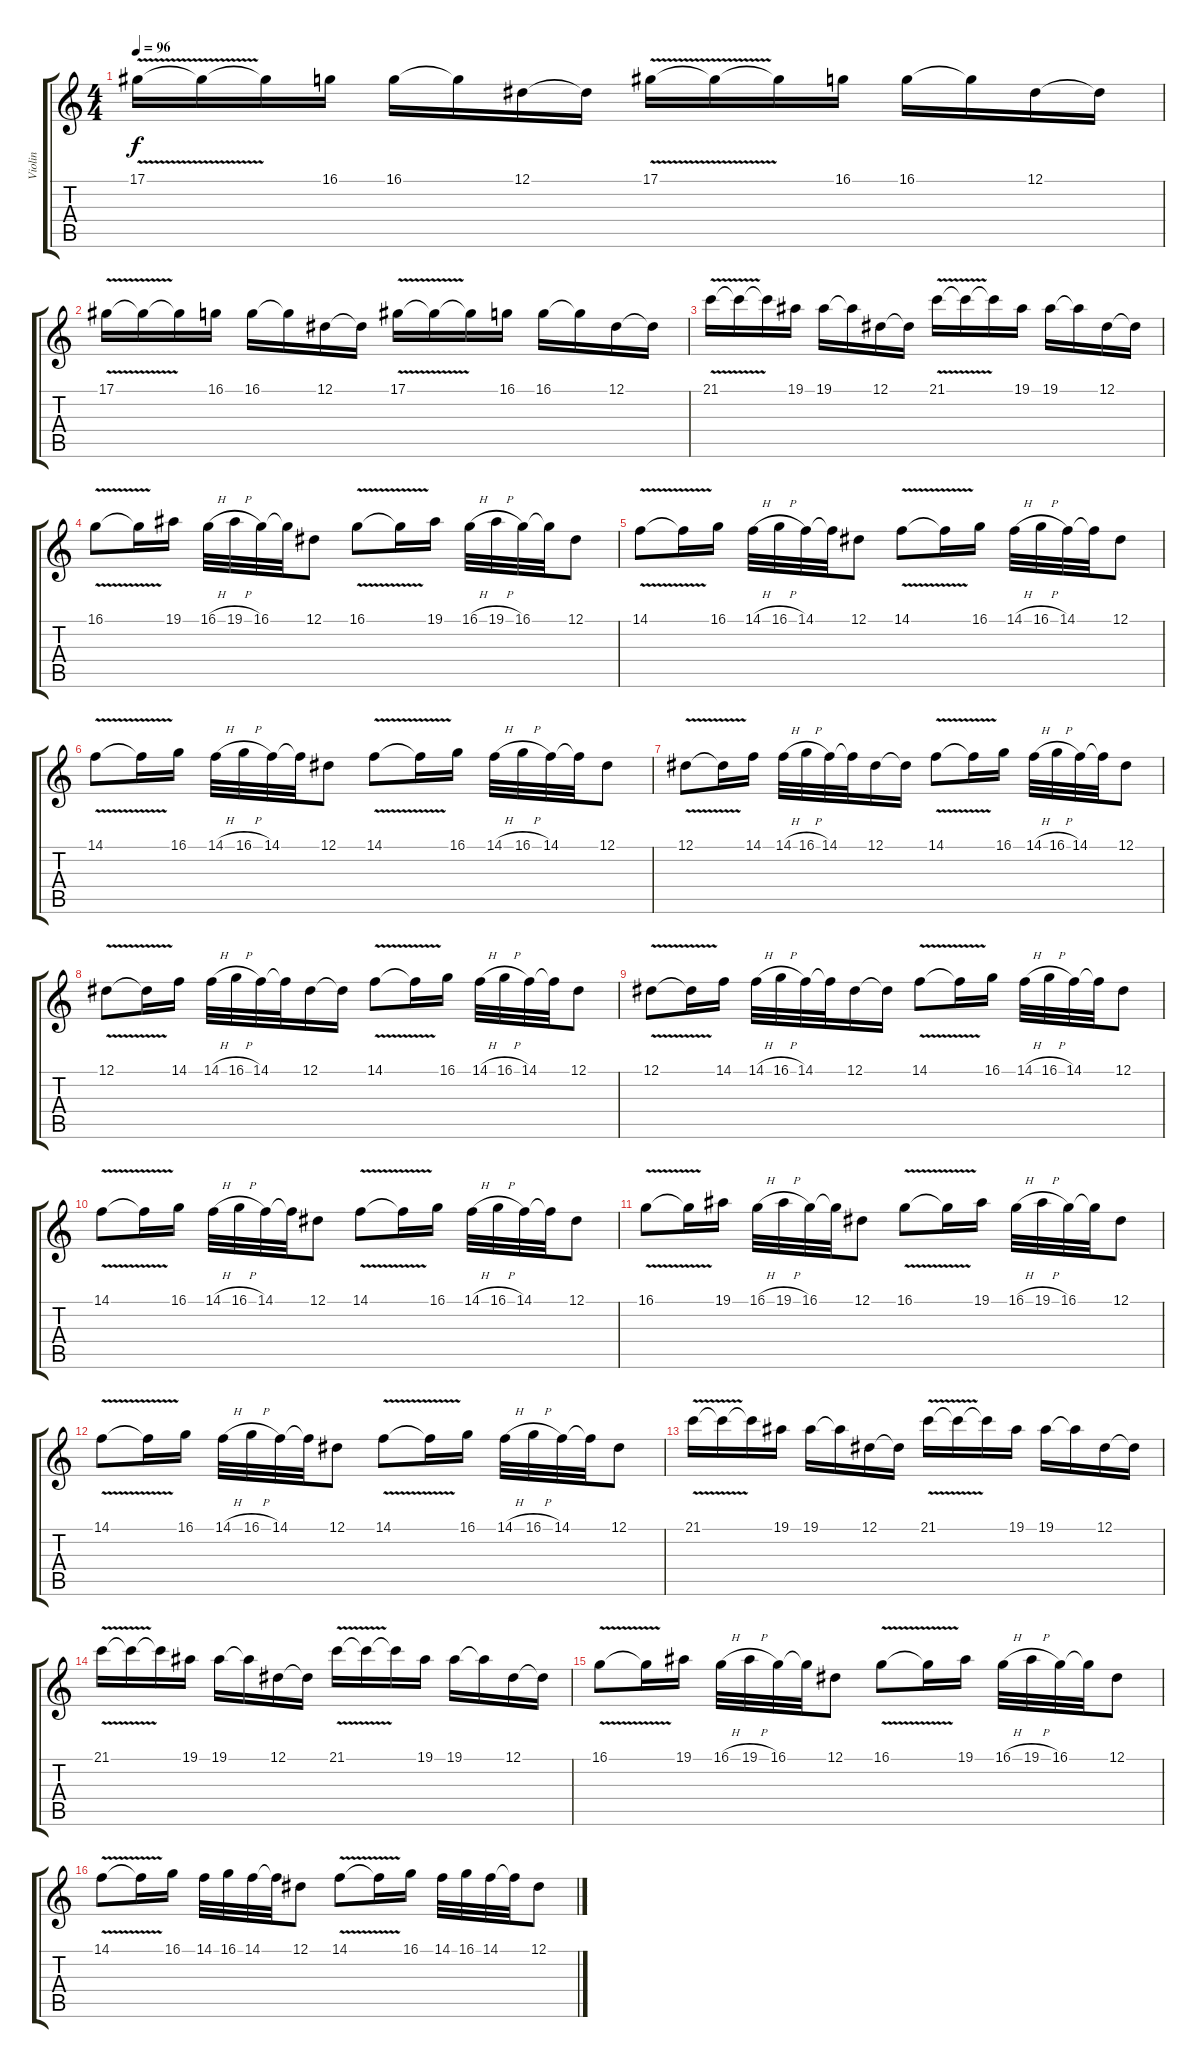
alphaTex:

\track ("Violin" "Violin") {instrument violin}
\staff {score tabs}
\tuning (Eb4 Bb3 Gb3 Db3 Ab2 Eb2) {hide}
\ts (4 4)
\tempo 96
\clef g2
\ks c
17.1{v}.16{dy f} 17.1{t}.16 17.1{t}.16 16.1.16 16.1.16 16.1{t}.16 12.1.16 12.1{t}.16 17.1{v}.16 17.1{t}.16 17.1{t}.16 16.1.16 16.1.16 16.1{t}.16 12.1.16 12.1{t}.16 |
17.1{v}.16 17.1{t}.16 17.1{t}.16 16.1.16 16.1.16 16.1{t}.16 12.1.16 12.1{t}.16 17.1{v}.16 17.1{t}.16 17.1{t}.16 16.1.16 16.1.16 16.1{t}.16 12.1.16 12.1{t}.16 |
21.1{v}.16 21.1{t}.16 21.1{t}.16 19.1.16 19.1.16 19.1{t}.16 12.1.16 12.1{t}.16 21.1{v}.16 21.1{t}.16 21.1{t}.16 19.1.16 19.1.16 19.1{t}.16 12.1.16 12.1{t}.16 |
16.1{v}.8 16.1{t}.16 19.1.16 16.1{h}.32 19.1{h}.32 16.1.32 16.1{t}.32 12.1.8 16.1{v}.8 16.1{t}.16 19.1.16 16.1{h}.32 19.1{h}.32 16.1.32 16.1{t}.32 12.1.8 |
14.1{v}.8 14.1{t}.16 16.1.16 14.1{h}.32 16.1{h}.32 14.1.32 14.1{t}.32 12.1.8 14.1{v}.8 14.1{t}.16 16.1.16 14.1{h}.32 16.1{h}.32 14.1.32 14.1{t}.32 12.1.8 |
14.1{v}.8 14.1{t}.16 16.1.16 14.1{h}.32 16.1{h}.32 14.1.32 14.1{t}.32 12.1.8 14.1{v}.8 14.1{t}.16 16.1.16 14.1{h}.32 16.1{h}.32 14.1.32 14.1{t}.32 12.1.8 |
12.1{v}.8 12.1{t}.16 14.1.16 14.1{h}.32 16.1{h}.32 14.1.32 14.1{t}.32 12.1.16 12.1{t}.16 14.1{v}.8 14.1{t}.16 16.1.16 14.1{h}.32 16.1{h}.32 14.1.32 14.1{t}.32 12.1.8 |
12.1{v}.8 12.1{t}.16 14.1.16 14.1{h}.32 16.1{h}.32 14.1.32 14.1{t}.32 12.1.16 12.1{t}.16 14.1{v}.8 14.1{t}.16 16.1.16 14.1{h}.32 16.1{h}.32 14.1.32 14.1{t}.32 12.1.8 |
12.1{v}.8 12.1{t}.16 14.1.16 14.1{h}.32 16.1{h}.32 14.1.32 14.1{t}.32 12.1.16 12.1{t}.16 14.1{v}.8 14.1{t}.16 16.1.16 14.1{h}.32 16.1{h}.32 14.1.32 14.1{t}.32 12.1.8 |
14.1{v}.8 14.1{t}.16 16.1.16 14.1{h}.32 16.1{h}.32 14.1.32 14.1{t}.32 12.1.8 14.1{v}.8 14.1{t}.16 16.1.16 14.1{h}.32 16.1{h}.32 14.1.32 14.1{t}.32 12.1.8 |
16.1{v}.8 16.1{t}.16 19.1.16 16.1{h}.32 19.1{h}.32 16.1.32 16.1{t}.32 12.1.8 16.1{v}.8 16.1{t}.16 19.1.16 16.1{h}.32 19.1{h}.32 16.1.32 16.1{t}.32 12.1.8 |
14.1{v}.8 14.1{t}.16 16.1.16 14.1{h}.32 16.1{h}.32 14.1.32 14.1{t}.32 12.1.8 14.1{v}.8 14.1{t}.16 16.1.16 14.1{h}.32 16.1{h}.32 14.1.32 14.1{t}.32 12.1.8 |
21.1{v}.16 21.1{t}.16 21.1{t}.16 19.1.16 19.1.16 19.1{t}.16 12.1.16 12.1{t}.16 21.1{v}.16 21.1{t}.16 21.1{t}.16 19.1.16 19.1.16 19.1{t}.16 12.1.16 12.1{t}.16 |
21.1{v}.16 21.1{t}.16 21.1{t}.16 19.1.16 19.1.16 19.1{t}.16 12.1.16 12.1{t}.16 21.1{v}.16 21.1{t}.16 21.1{t}.16 19.1.16 19.1.16 19.1{t}.16 12.1.16 12.1{t}.16 |
16.1{v}.8 16.1{t}.16 19.1.16 16.1{h}.32 19.1{h}.32 16.1.32 16.1{t}.32 12.1.8 16.1{v}.8 16.1{t}.16 19.1.16 16.1{h}.32 19.1{h}.32 16.1.32 16.1{t}.32 12.1.8 |
14.1{v}.8 14.1{t}.16 16.1.16 14.1.32 16.1.32 14.1.32 14.1{t}.32 12.1.8 14.1{v}.8 14.1{t}.16 16.1.16 14.1.32 16.1.32 14.1.32 14.1{t}.32 12.1.8
